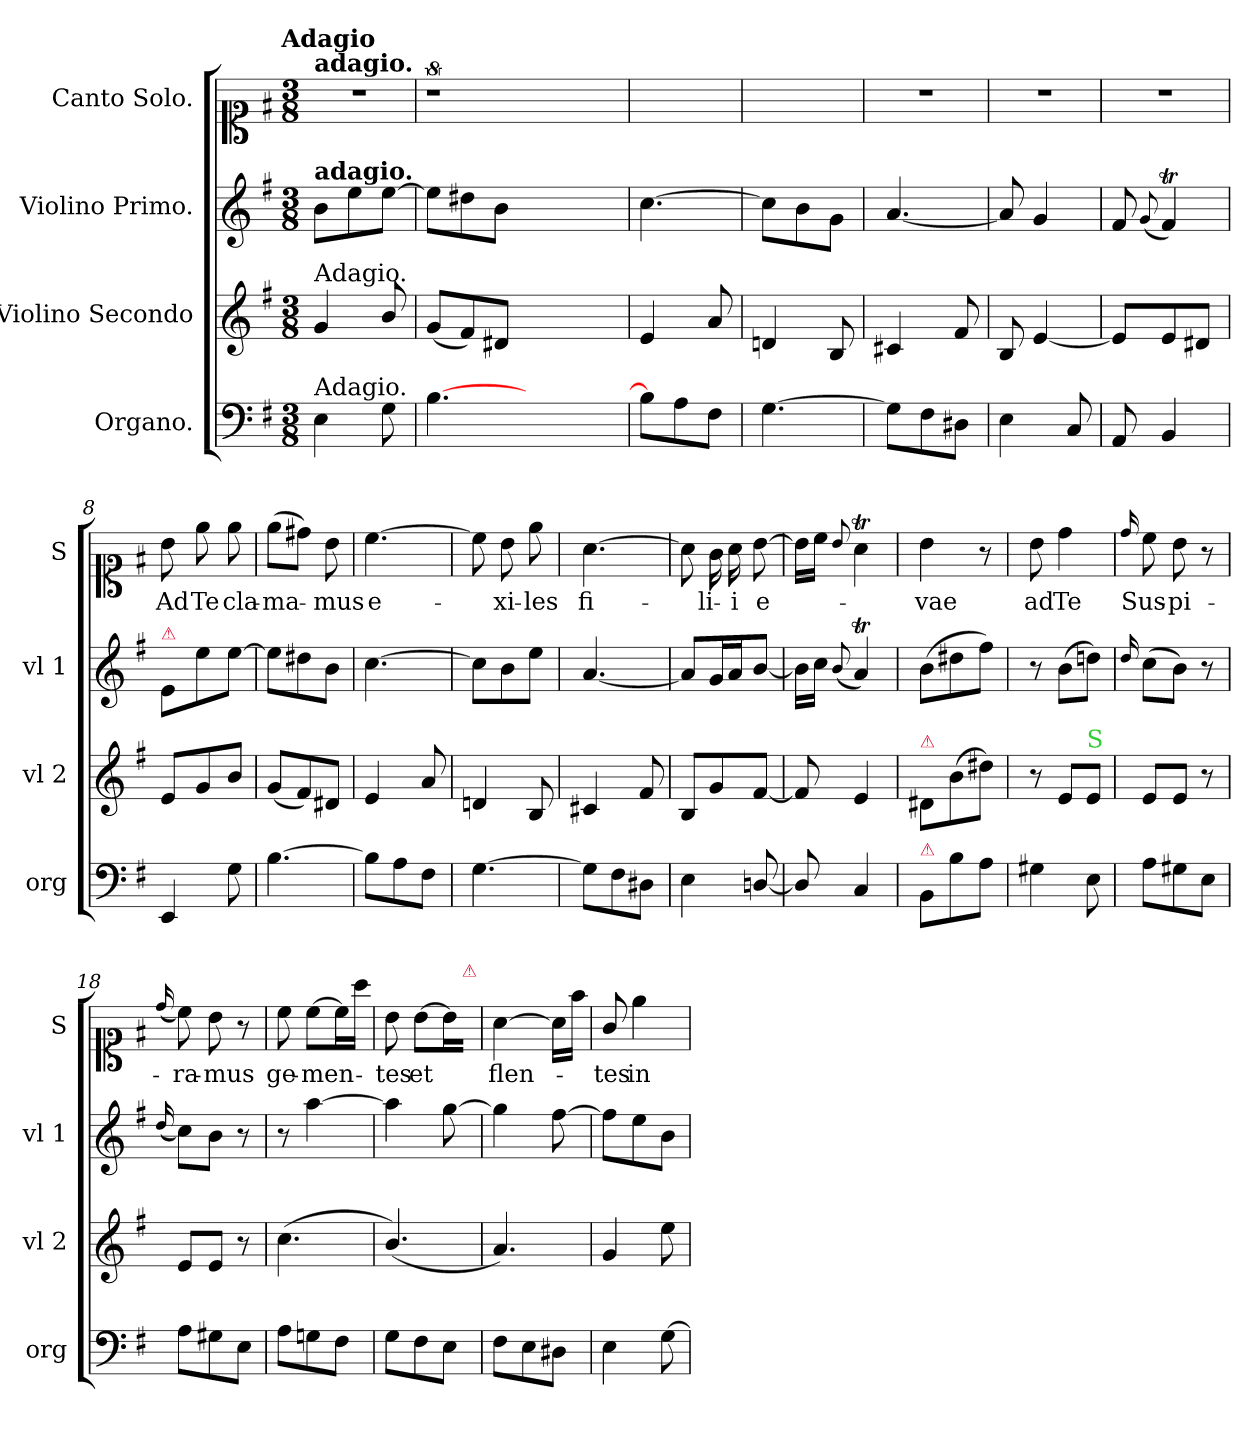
**kern	**kern	**dynam	**kern	**dynam	**kern	**text
*part4	*part3	*part3	*part2	*part2	*part1	*part1
*staff4	*staff3	*staff3	*staff2	*staff2	*staff1	*staff1
*I"Organo.	*I"Violino Secondo	*	*I"Violino Primo.	*	*I"Canto Solo.	*
*I'org	*I'vl 2	*	*I'vl 1	*	*I'S	*
*clefF4	*clefG2	*	*clefG2	*	*clefC1	*
*k[f#]	*k[f#]	*	*k[f#]	*	*k[f#]	*
*e:	*e:	*	*e:	*	*e:	*
!!LO:TX:omd:t=Adagio
*M3/8	*M3/8	*	*M3/8	*	*M3/8	*
*MM56	*MM56	*	*MM56	*	*MM56	*
=1	=1	=1	=1	=1	=1	=1
!	!	!	!	!	!LO:TX:a:B:t=adagio.	!
!	!	!	!LO:TX:a:B:t=adagio.	!	!	!
!	!LO:TX:a:t=Adagio.	!	!	!	!	!
!LO:TX:a:t=Adagio.	!	!	!	!	!	!
4E\	4g/	.	8b\L	.	4.r	.
.	.	.	8ee\	.	.	.
8G\	8b/	.	[8ee\J	.	.	.
=2	=2	=2	=2	=2	=2	=2
[4.B\	(8g/L	.	8ee\L]	.	8%9r	.
.	8f#/)	.	8dd#X\	.	.	.
.	8d#X/J	.	8b\J	.	.	.
2.ryy	2.ryy	.	2.ryy	.	.	.
=3	=3	=3	=3	=3	=3	=3
8B\L]	4e/	.	[4.cc\	.	4.ryy	.
8A\	.	.	.	.	.	.
8F#\J	8a/	.	.	.	.	.
=4	=4	=4	=4	=4	=4	=4
[4.G\	4dn/	.	8cc\L]	.	4.ryy	.
.	.	.	8b\	.	.	.
.	8B/	.	8g\J	.	.	.
=5	=5	=5	=5	=5	=5	=5
8G\L]	4c#X/	.	[4.a/	.	4.r	.
8F#\	.	.	.	.	.	.
8D#X\J	8f#/	.	.	.	.	.
=6	=6	=6	=6	=6	=6	=6
4E\	8B/	.	8a/]	.	4.r	.
.	[4e/	.	4g/	.	.	.
8C/	.	.	.	.	.	.
=7	=7	=7	=7	=7	=7	=7
8AA/	8e/L]	.	8f#/	.	4.r	.
.	.	.	(<8qqg/	.	.	.
4BB/	8e/	.	4f#t/)	.	.	.
.	8d#X/J	.	.	.	.	.
=8	=8	=8	=8	=8	=8	=8
!	!	!	!LO:TX:a:color=crimson:t=⚠	!	!	!
!	!	!LO:DY:b	!	!LO:DY:b	!	!
4EE/	8e/L	pia.	8e/L	piano.	8b\	Ad
.	8g/	.	8ee\	.	8ee\	Te
8G\	8b/J	.	[8ee\J	.	8ee\	cla-
=9	=9	=9	=9	=9	=9	=9
[4.B\	(8g/L	.	8ee\L]	.	(8ee\L	-ma-
.	8f#/)	.	8dd#X\	.	8dd#X\J)	.
.	8d#X/J	.	8b\J	.	8b\	-mus
=10	=10	=10	=10	=10	=10	=10
8B\L]	4e/	.	[4.cc\	.	[4.cc\	e-
8A\	.	.	.	.	.	.
8F#\J	8a/	.	.	.	.	.
=11	=11	=11	=11	=11	=11	=11
[4.G\	4dn/	.	8cc\L]	.	8cc\]	.
.	.	.	8b\	.	8b\	-xi-
.	8B/	.	8ee\J	.	8ee\	-les
=12	=12	=12	=12	=12	=12	=12
8G\L]	4c#X/	.	[4.a/	.	[4.a\	fi-
8F#\	.	.	.	.	.	.
8D#X\J	8f#/	.	.	.	.	.
=13	=13	=13	=13	=13	=13	=13
4E\	8B/L	.	8a/L]	.	8a\]	.
.	8g/	.	16g/L	.	16g\	-li-
.	.	.	16a/J	.	16a\	-i
[8Dn/	[8f#/J	.	[8b/J	.	[8b\	e-
=14	=14	=14	=14	=14	=14	=14
8D/]	8f#/]	.	16b\LL]	.	16b\LL]	.
.	.	.	16cc\JJ	.	16cc\JJ	.
.	.	.	(8qqb/	.	8qqb/	.
4C/	4e/	.	4aT/)	.	4aT\	.
=15	=15	=15	=15	=15	=15	=15
!	!LO:TX:a:color=crimson:t=⚠	!	!	!	!	!
!LO:TX:a:color=crimson:t=⚠	!	!	!	!	!	!
8BB/L	8d#X/L	.	(8b\L	.	4b\	-vae
8B\	(8b\	.	8dd#X\	.	.	.
8A\J	8dd#X\J)	.	8ff#\J)	.	8r	.
=16	=16	=16	=16	=16	=16	=16
4G#X\	8r	.	8r	.	8b\	ad
.	8e/L	.	(8b\L	.	4dd\	Te
!	!LO:TX:a:color=limegreen:t=S	!	!	!	!	!
8E\	8e/J	.	8ddn\J)	.	.	.
=17	=17	=17	=17	=17	=17	=17
.	.	.	16qqdd/	.	16qqdd/	.
8A\L	8e/L	.	(8cc\L	.	8cc\	Sus-
8G#X\	8e/J	.	8b\J)	.	8b\	-pi-
8E\J	8r	.	8r	.	8r	.
=18	=18	=18	=18	=18	=18	=18
.	.	.	(16qqdd/	.	(16qqdd/	.
8A\L	8e/L	.	8cc\L)	.	8cc\)	-ra-
8G#X\	8e/J	.	8b\J	.	8b\	-mus
8E\J	8r	.	8r	.	8r	.
=19	=19	=19	=19	=19	=19	=19
8A\L	(4.cc\	.	8r	.	8cc\	ge-
8Gn\	.	.	[4aa\	.	[8cc\L	-men-
8F#\J	.	.	.	.	16cc\L]	.
.	.	.	.	.	16aa\JJ	.
=20	=20	=20	=20	=20	=20	=20
8G\L	(4.b/)	.	4aa\]	.	8b\	-tes
8F#\	.	.	.	.	[8b\L	et
8E\J	.	.	[8gg\	.	16b\L]	.
!	!	!	!	!	!LO:TX:a:color=crimson:t=⚠	!
.	.	.	.	.	16gg\JJyy	.
=21	=21	=21	=21	=21	=21	=21
8F#\L	4.a/)	.	4gg\]	.	[4a\	flen-
8E\	.	.	.	.	.	.
8D#X\J	.	.	[8ff#\	.	16a\LL]	.
.	.	.	.	.	16ff#\JJ	.
=22	=22	=22	=22	=22	=22	=22
4E\	4g/	.	8ff#\L]	.	8g/	-tes
.	.	.	8ee\	.	4ee\	in
[8G\	8ee\	.	8b\J	.	.	.
=	=	=	=	=	=	=
*-	*-	*-	*-	*-	*-	*-
